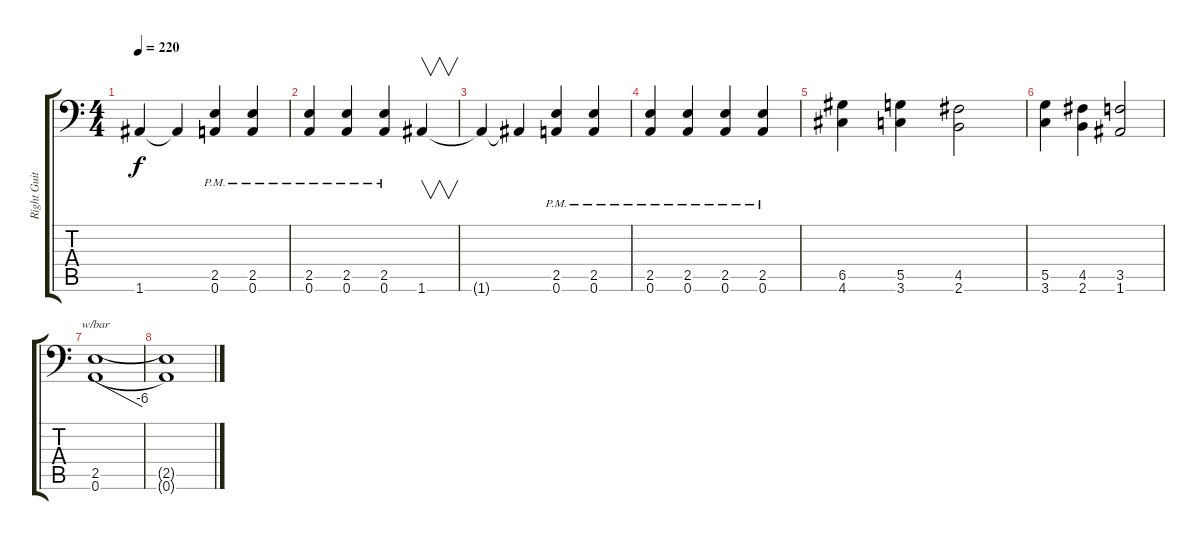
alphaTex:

\track ("Right Guitar" "Right Guit") {instrument overdrivenguitar}
\staff {score tabs}
\tuning (A3 E3 C3 G2 D2 A1) {hide}
\ts (4 4)
\tempo 220
\clef f4
\ks c
1.6{t}.4{dy f} 1.6{t}.4 (2.5{pm} 0.6{pm}).4 (2.5{pm} 0.6{pm}).4 |
(2.5{pm} 0.6{pm}).4 (2.5{pm} 0.6{pm}).4 (2.5{pm} 0.6{pm}).4 1.6.4{v} |
1.6{t}.4 1.6{t}.4 (2.5{pm} 0.6{pm}).4 (2.5{pm} 0.6{pm}).4 |
(2.5{pm} 0.6{pm}).4 (2.5{pm} 0.6{pm}).4 (2.5{pm} 0.6{pm}).4 (2.5{pm} 0.6{pm}).4 |
(6.5 4.6).4 (5.5 3.6).4 (4.5 2.6).2 |
(5.5 3.6).4 (4.5 2.6).4 (3.5 1.6).2 |
(2.5 0.6).1{tbe (dive default 0 0 60 -24)} |
(2.5{t} 0.6{t}).1
